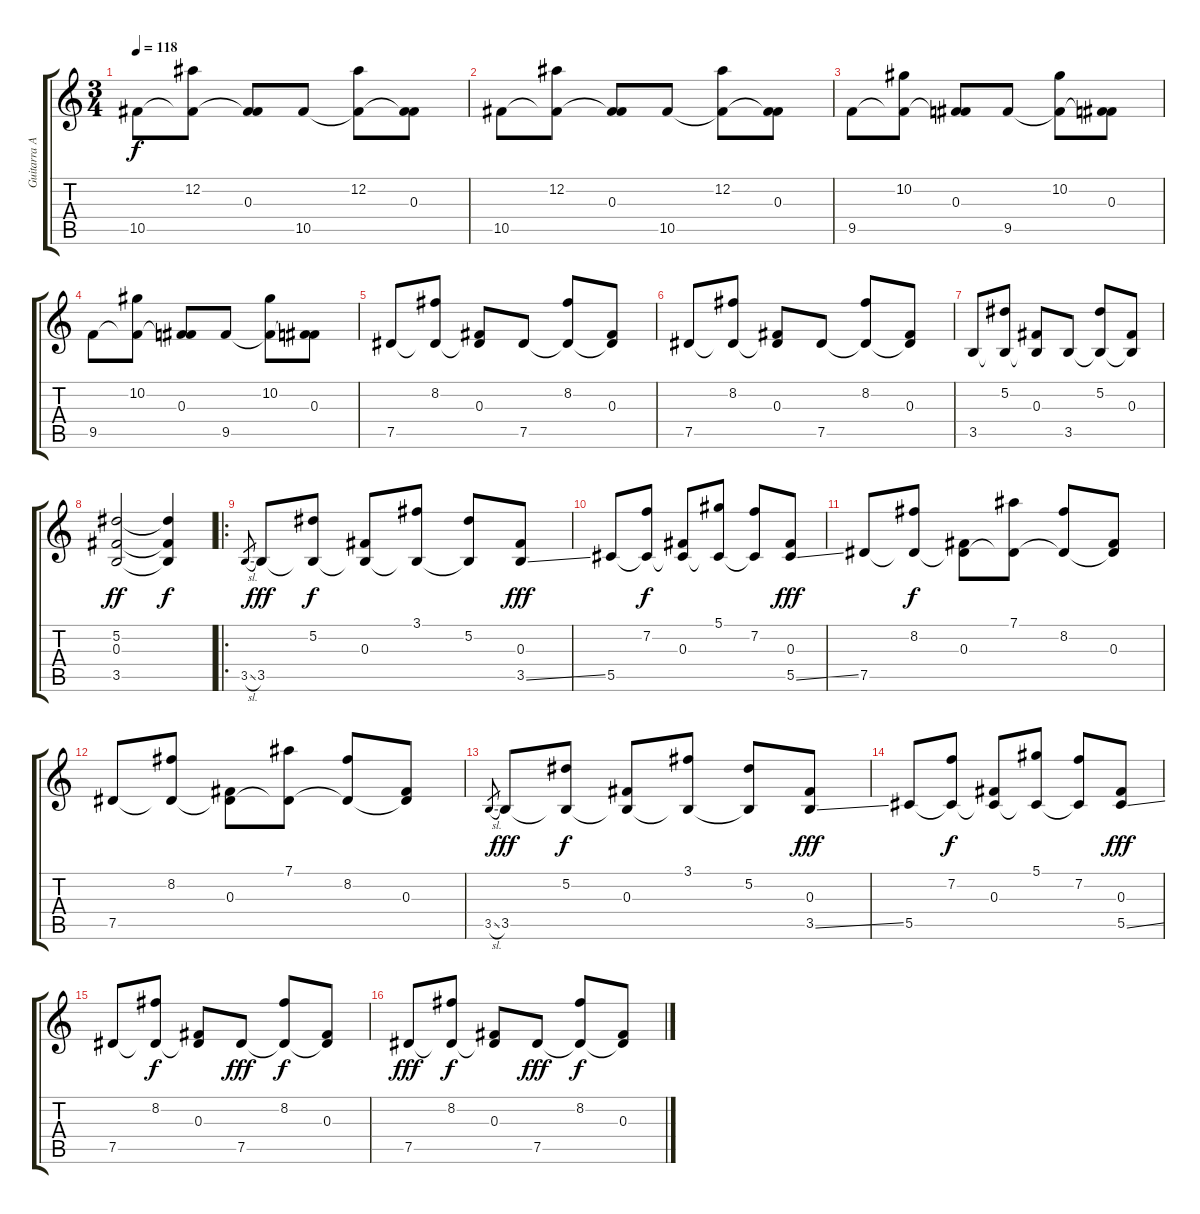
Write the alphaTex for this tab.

\track ("Guitarra Acustica" "Guitarra A") {instrument acousticguitarsteel}
\staff {score tabs}
\tuning (Eb4 Bb3 Gb3 Db3 Ab2 Eb2) {hide}
\ts (3 4)
\tempo 118
\clef g2
\ks c
10.5.8{dy f} (12.2 10.5{t}).8 (0.3 10.5{t}).8 10.5.8 (12.2 10.5{t}).8 (0.3 10.5{t}).8 |
10.5.8 (12.2 10.5{t}).8 (0.3 10.5{t}).8 10.5.8 (12.2 10.5{t}).8 (0.3 10.5{t}).8 |
9.5.8 (10.2 9.5{t}).8 (0.3 9.5{t}).8 9.5.8 (10.2 9.5{t}).8 (0.3 9.5{t}).8 |
9.5.8 (10.2 9.5{t}).8 (0.3 9.5{t}).8 9.5.8 (10.2 9.5{t}).8 (0.3 9.5{t}).8 |
7.5.8 (8.2 7.5{t}).8 (0.3 7.5{t}).8 7.5.8 (8.2 7.5{t}).8 (0.3 7.5{t}).8 |
7.5.8 (8.2 7.5{t}).8 (0.3 7.5{t}).8 7.5.8 (8.2 7.5{t}).8 (0.3 7.5{t}).8 |
3.5.8 (5.2 3.5{t}).8 (0.3 3.5{t}).8 3.5.8 (5.2 3.5{t}).8 (0.3 3.5{t}).8 |
(5.2 0.3 3.5).2{dy ff} (5.2{t} 0.3{t} 3.5{t}).4{dy f} |
\ro
3.5{sl}.8{gr} 3.5.8{dy fff} (5.2 3.5{t}).8{dy f} (0.3 3.5{t}).8 (3.1 3.5{t}).8 (5.2 3.5{t}).8 (0.3 3.5{ss}).8{dy fff} |
5.5.8 (7.2 5.5{t}).8{dy f} (0.3 5.5{t}).8 (5.1 5.5{t}).8 (7.2 5.5{t}).8 (0.3 5.5{ss}).8{dy fff} |
7.5.8 (8.2 7.5{t}).8{dy f} (0.3 7.5{t}).8 (7.1 7.5{t}).8 (8.2 7.5{t}).8 (0.3 7.5{t}).8 |
7.5.8 (8.2 7.5{t}).8 (0.3 7.5{t}).8 (7.1 7.5{t}).8 (8.2 7.5{t}).8 (0.3 7.5{t}).8 |
3.5{sl}.8{gr} 3.5.8{dy fff} (5.2 3.5{t}).8{dy f} (0.3 3.5{t}).8 (3.1 3.5{t}).8 (5.2 3.5{t}).8 (0.3 3.5{ss}).8{dy fff} |
5.5.8 (7.2 5.5{t}).8{dy f} (0.3 5.5{t}).8 (5.1 5.5{t}).8 (7.2 5.5{t}).8 (0.3 5.5{ss}).8{dy fff} |
7.5.8 (8.2 7.5{t}).8{dy f} (0.3 7.5{t}).8 7.5.8{dy fff} (8.2 7.5{t}).8{dy f} (0.3 7.5{t}).8 |
7.5.8{dy fff} (8.2 7.5{t}).8{dy f} (0.3 7.5{t}).8 7.5.8{dy fff} (8.2 7.5{t}).8{dy f} (0.3 7.5{t}).8
